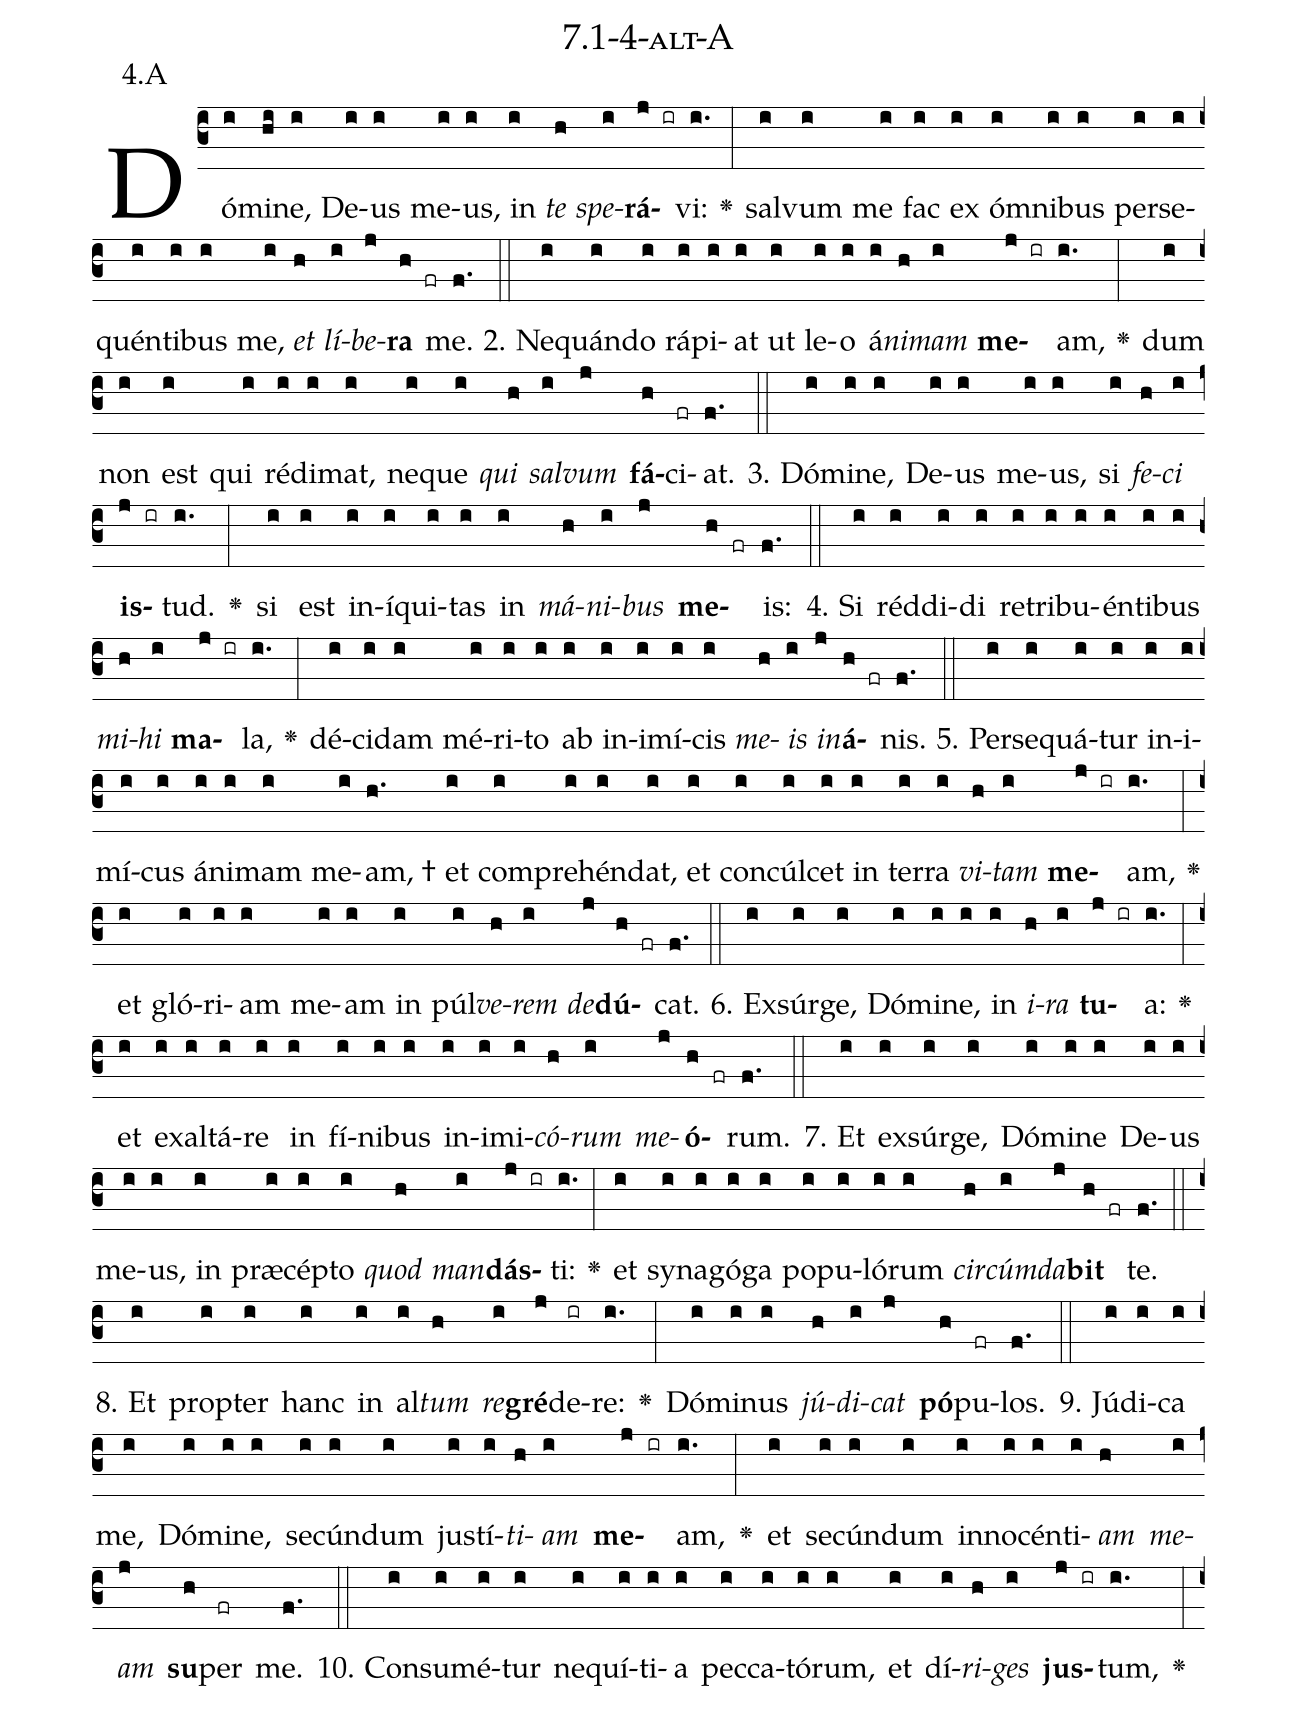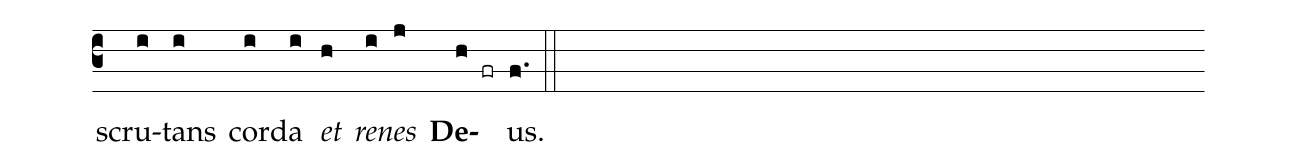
name: 7.1-4-alt-A;
annotation: 4.A;
%%
(c3)Dó(i)mi(hi)ne,(i) De(i)us(i) me(i)us,(i) in(i) <i>te</i>(h) <i>spe</i>(i)<b>rá</b>(j ir)vi:(i.) <v>\greheightstar</v>(:) sal(i)vum(i) me(i) fac(i) ex(i) óm(i)ni(i)bus(i) per(i)se(i)quén(i)ti(i)bus(i) me,(i) <i>et</i>(h) <i>lí</i>(i)<i>be</i>(j)<b>ra</b>(h fr) me.(f.) (::)
2. Ne(i)quán(i)do(i) rá(i)pi(i)at(i) ut(i) le(i)o(i) á(i)<i>ni</i>(h)<i>mam</i>(i) <b>me</b>(j ir)am,(i.) <v>\greheightstar</v>(:) dum(i) non(i) est(i) qui(i) réd(i)i(i)mat,(i) ne(i)que(i) <i>qui</i>(h) <i>sal</i>(i)<i>vum</i>(j) <b>fá</b>(h)ci(fr)at.(f.) (::)
3. Dó(i)mi(i)ne,(i) De(i)us(i) me(i)us,(i) si(i) <i>fe</i>(h)<i>ci</i>(i) <b>is</b>(j ir)tud.(i.) <v>\greheightstar</v>(:) si(i) est(i) in(i)í(i)qui(i)tas(i) in(i) <i>má</i>(h)<i>ni</i>(i)<i>bus</i>(j) <b>me</b>(h fr)is:(f.) (::)
4. Si(i) réd(i)di(i)di(i) re(i)tri(i)bu(i)én(i)ti(i)bus(i) <i>mi</i>(h)<i>hi</i>(i) <b>ma</b>(j ir)la,(i.) <v>\greheightstar</v>(:) dé(i)ci(i)dam(i) mé(i)ri(i)to(i) ab(i) in(i)i(i)mí(i)cis(i) <i>me</i>(h)<i>is</i>(i) <i>in</i>(j)<b>á</b>(h fr)nis.(f.) (::)
5. Per(i)se(i)quá(i)tur(i) in(i)i(i)mí(i)cus(i) á(i)ni(i)mam(i) me(i)am, †(h.) et(i) com(i)pre(i)hén(i)dat,(i) et(i) con(i)cúl(i)cet(i) in(i) ter(i)ra(i) <i>vi</i>(h)<i>tam</i>(i) <b>me</b>(j ir)am,(i.) <v>\greheightstar</v>(:) et(i) gló(i)ri(i)am(i) me(i)am(i) in(i) púl(i)<i>ve</i>(h)<i>rem</i>(i) <i>de</i>(j)<b>dú</b>(h fr)cat.(f.) (::)
6. Ex(i)súr(i)ge,(i) Dó(i)mi(i)ne,(i) in(i) <i>i</i>(h)<i>ra</i>(i) <b>tu</b>(j ir)a:(i.) <v>\greheightstar</v>(:) et(i) ex(i)al(i)tá(i)re(i) in(i) fí(i)ni(i)bus(i) in(i)i(i)mi(i)<i>có</i>(h)<i>rum</i>(i) <i>me</i>(j)<b>ó</b>(h fr)rum.(f.) (::)
7. Et(i) ex(i)súr(i)ge,(i) Dó(i)mi(i)ne(i) De(i)us(i) me(i)us,(i) in(i) præ(i)cép(i)to(i) <i>quod</i>(h) <i>man</i>(i)<b>dás</b>(j ir)ti:(i.) <v>\greheightstar</v>(:) et(i) sy(i)na(i)gó(i)ga(i) po(i)pu(i)ló(i)rum(i) <i>cir</i>(h)<i>cúm</i>(i)<i>da</i>(j)<b>bit</b>(h fr) te.(f.) (::)
8. Et(i) prop(i)ter(i) hanc(i) in(i) al(i)<i>tum</i>(h) <i>re</i>(i)<b>gré</b>(j)de(ir)re:(i.) <v>\greheightstar</v>(:) Dó(i)mi(i)nus(i) <i>jú</i>(h)<i>di</i>(i)<i>cat</i>(j) <b>pó</b>(h)pu(fr)los.(f.) (::)
9. Jú(i)di(i)ca(i) me,(i) Dó(i)mi(i)ne,(i) se(i)cún(i)dum(i) jus(i)tí(i)<i>ti</i>(h)<i>am</i>(i) <b>me</b>(j ir)am,(i.) <v>\greheightstar</v>(:) et(i) se(i)cún(i)dum(i) in(i)no(i)cén(i)ti(i)<i>am</i>(h) <i>me</i>(i)<i>am</i>(j) <b>su</b>(h)per(fr) me.(f.) (::)
10. Con(i)su(i)mé(i)tur(i) ne(i)quí(i)ti(i)a(i) pec(i)ca(i)tó(i)rum,(i) et(i) dí(i)<i>ri</i>(h)<i>ges</i>(i) <b>jus</b>(j ir)tum,(i.) <v>\greheightstar</v>(:) scru(i)tans(i) cor(i)da(i) <i>et</i>(h) <i>re</i>(i)<i>nes</i>(j) <b>De</b>(h fr)us.(f.) (::)
